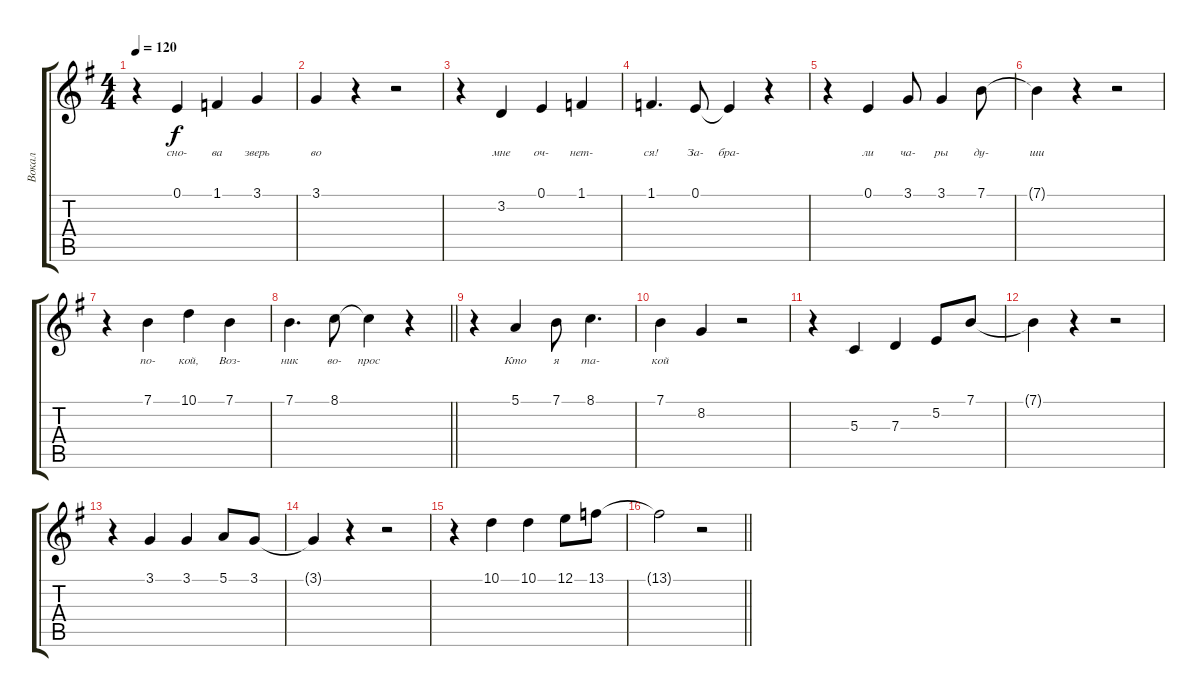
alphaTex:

\track ("Вокал" "Вокал") {instrument flute}
\staff {score tabs}
\tuning (E4 B3 G3 D3 A2 E2) {hide}
\ts (4 4)
\section ("" " ")
\tempo 120
\clef g2
\ks eminor
r.4{dy f} 0.1.4{lyrics (0 "сно-") lyrics (1 "") lyrics (2 "") lyrics (3 "") lyrics (4 "")} 1.1.4{lyrics (0 "ва") lyrics (1 "") lyrics (2 "") lyrics (3 "") lyrics (4 "")} 3.1.4{lyrics (0 "зверь") lyrics (1 "") lyrics (2 "") lyrics (3 "") lyrics (4 "")} |
3.1.4{lyrics (0 "во") lyrics (1 "") lyrics (2 "") lyrics (3 "") lyrics (4 "")} r.4 r.2 |
r.4 3.2.4{lyrics (0 "мне") lyrics (1 "") lyrics (2 "") lyrics (3 "") lyrics (4 "")} 0.1.4{lyrics (0 "оч-") lyrics (1 "") lyrics (2 "") lyrics (3 "") lyrics (4 "")} 1.1.4{lyrics (0 "нет-") lyrics (1 "") lyrics (2 "") lyrics (3 "") lyrics (4 "")} |
1.1.4{d lyrics (0 "ся!") lyrics (1 "") lyrics (2 "") lyrics (3 "") lyrics (4 "")} 0.1.8{lyrics (0 "За-") lyrics (1 "") lyrics (2 "") lyrics (3 "") lyrics (4 "")} 0.1{t}.4{lyrics (0 "бра-") lyrics (1 "") lyrics (2 "") lyrics (3 "") lyrics (4 "")} r.4 |
r.4 0.1.4{lyrics (0 "ли") lyrics (1 "") lyrics (2 "") lyrics (3 "") lyrics (4 "")} 3.1.8{lyrics (0 "ча-") lyrics (1 "") lyrics (2 "") lyrics (3 "") lyrics (4 "")} 3.1.4{lyrics (0 "ры") lyrics (1 "") lyrics (2 "") lyrics (3 "") lyrics (4 "")} 7.1.8{lyrics (0 "ду-") lyrics (1 "") lyrics (2 "") lyrics (3 "") lyrics (4 "")} |
7.1{t}.4{lyrics (0 "ши") lyrics (1 "") lyrics (2 "") lyrics (3 "") lyrics (4 "")} r.4 r.2 |
r.4 7.1.4{lyrics (0 "по-") lyrics (1 "") lyrics (2 "") lyrics (3 "") lyrics (4 "")} 10.1.4{lyrics (0 "кой,") lyrics (1 "") lyrics (2 "") lyrics (3 "") lyrics (4 "")} 7.1.4{lyrics (0 "Воз-") lyrics (1 "") lyrics (2 "") lyrics (3 "") lyrics (4 "")} |
\barLineRight lightlight
7.1.4{d lyrics (0 "ник") lyrics (1 "") lyrics (2 "") lyrics (3 "") lyrics (4 "")} 8.1.8{lyrics (0 "во-") lyrics (1 "") lyrics (2 "") lyrics (3 "") lyrics (4 "")} 8.1{t}.4{lyrics (0 "прос") lyrics (1 "") lyrics (2 "") lyrics (3 "") lyrics (4 "")} r.4 |
r.4 5.1.4{lyrics (0 "Кто") lyrics (1 "") lyrics (2 "") lyrics (3 "") lyrics (4 "")} 7.1.8{lyrics (0 "я") lyrics (1 "") lyrics (2 "") lyrics (3 "") lyrics (4 "")} 8.1.4{d lyrics (0 "та-") lyrics (1 "") lyrics (2 "") lyrics (3 "") lyrics (4 "")} |
7.1.4{lyrics (0 "кой") lyrics (1 "") lyrics (2 "") lyrics (3 "") lyrics (4 "")} 8.2.4 r.2 |
r.4 5.3.4 7.3.4 5.2.8 7.1.8 |
7.1{t}.4 r.4 r.2 |
r.4 3.1.4 3.1.4 5.1.8 3.1.8 |
3.1{t}.4 r.4 r.2 |
r.4 10.1.4 10.1.4 12.1.8 13.1.8 |
\barLineRight lightlight
13.1{t}.2 r.2
